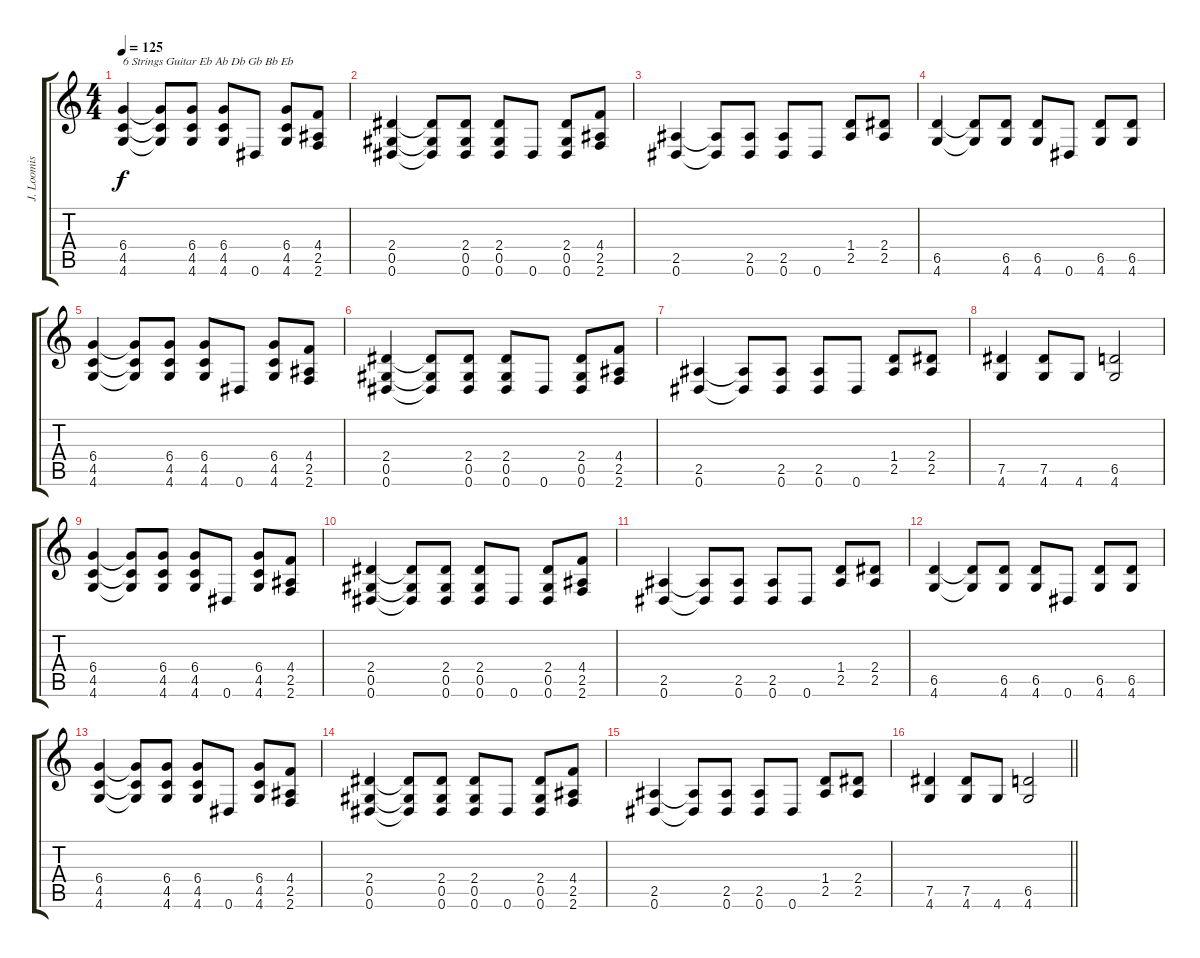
\track ("J. Loomis (Rhythm)" "J. Loomis ") {instrument distortionguitar}
\staff {score tabs}
\tuning (Eb4 Bb3 Gb3 Db3 Ab2 Eb2) {hide}
\ts (4 4)
\tempo 125
\clef g2
\ks c
(6.4 4.5 4.6).4{txt "6 Strings Guitar Eb Ab Db Gb Bb Eb" dy f instrument distortionguitar} (6.4{t} 4.5{t} 4.6{t}).8 (6.4 4.5 4.6).8 (6.4 4.5 4.6).8 0.6.8 (6.4 4.5 4.6).8 (4.4 2.5 2.6).8 |
(2.4 0.5 0.6).4 (2.4{t} 0.5{t} 0.6{t}).8 (2.4 0.5 0.6).8 (2.4 0.5 0.6).8 0.6.8 (2.4 0.5 0.6).8 (4.4 2.5 2.6).8 |
(2.5 0.6).4 (2.5{t} 0.6{t}).8 (2.5 0.6).8 (2.5 0.6).8 0.6.8 (1.4 2.5).8 (2.4 2.5).8 |
(6.5 4.6).4 (6.5{t} 4.6{t}).8 (6.5 4.6).8 (6.5 4.6).8 0.6.8 (6.5 4.6).8 (6.5 4.6).8 |
(6.4 4.5 4.6).4 (6.4{t} 4.5{t} 4.6{t}).8 (6.4 4.5 4.6).8 (6.4 4.5 4.6).8 0.6.8 (6.4 4.5 4.6).8 (4.4 2.5 2.6).8 |
(2.4 0.5 0.6).4 (2.4{t} 0.5{t} 0.6{t}).8 (2.4 0.5 0.6).8 (2.4 0.5 0.6).8 0.6.8 (2.4 0.5 0.6).8 (4.4 2.5 2.6).8 |
(2.5 0.6).4 (2.5{t} 0.6{t}).8 (2.5 0.6).8 (2.5 0.6).8 0.6.8 (1.4 2.5).8 (2.4 2.5).8 |
(7.5 4.6).4 (7.5 4.6).8 4.6.8 (6.5 4.6).2 |
(6.4 4.5 4.6).4 (6.4{t} 4.5{t} 4.6{t}).8 (6.4 4.5 4.6).8 (6.4 4.5 4.6).8 0.6.8 (6.4 4.5 4.6).8 (4.4 2.5 2.6).8 |
(2.4 0.5 0.6).4 (2.4{t} 0.5{t} 0.6{t}).8 (2.4 0.5 0.6).8 (2.4 0.5 0.6).8 0.6.8 (2.4 0.5 0.6).8 (4.4 2.5 2.6).8 |
(2.5 0.6).4 (2.5{t} 0.6{t}).8 (2.5 0.6).8 (2.5 0.6).8 0.6.8 (1.4 2.5).8 (2.4 2.5).8 |
(6.5 4.6).4 (6.5{t} 4.6{t}).8 (6.5 4.6).8 (6.5 4.6).8 0.6.8 (6.5 4.6).8 (6.5 4.6).8 |
(6.4 4.5 4.6).4 (6.4{t} 4.5{t} 4.6{t}).8 (6.4 4.5 4.6).8 (6.4 4.5 4.6).8 0.6.8 (6.4 4.5 4.6).8 (4.4 2.5 2.6).8 |
(2.4 0.5 0.6).4 (2.4{t} 0.5{t} 0.6{t}).8 (2.4 0.5 0.6).8 (2.4 0.5 0.6).8 0.6.8 (2.4 0.5 0.6).8 (4.4 2.5 2.6).8 |
(2.5 0.6).4 (2.5{t} 0.6{t}).8 (2.5 0.6).8 (2.5 0.6).8 0.6.8 (1.4 2.5).8 (2.4 2.5).8 |
\barLineRight lightlight
(7.5 4.6).4 (7.5 4.6).8 4.6.8 (6.5 4.6).2
